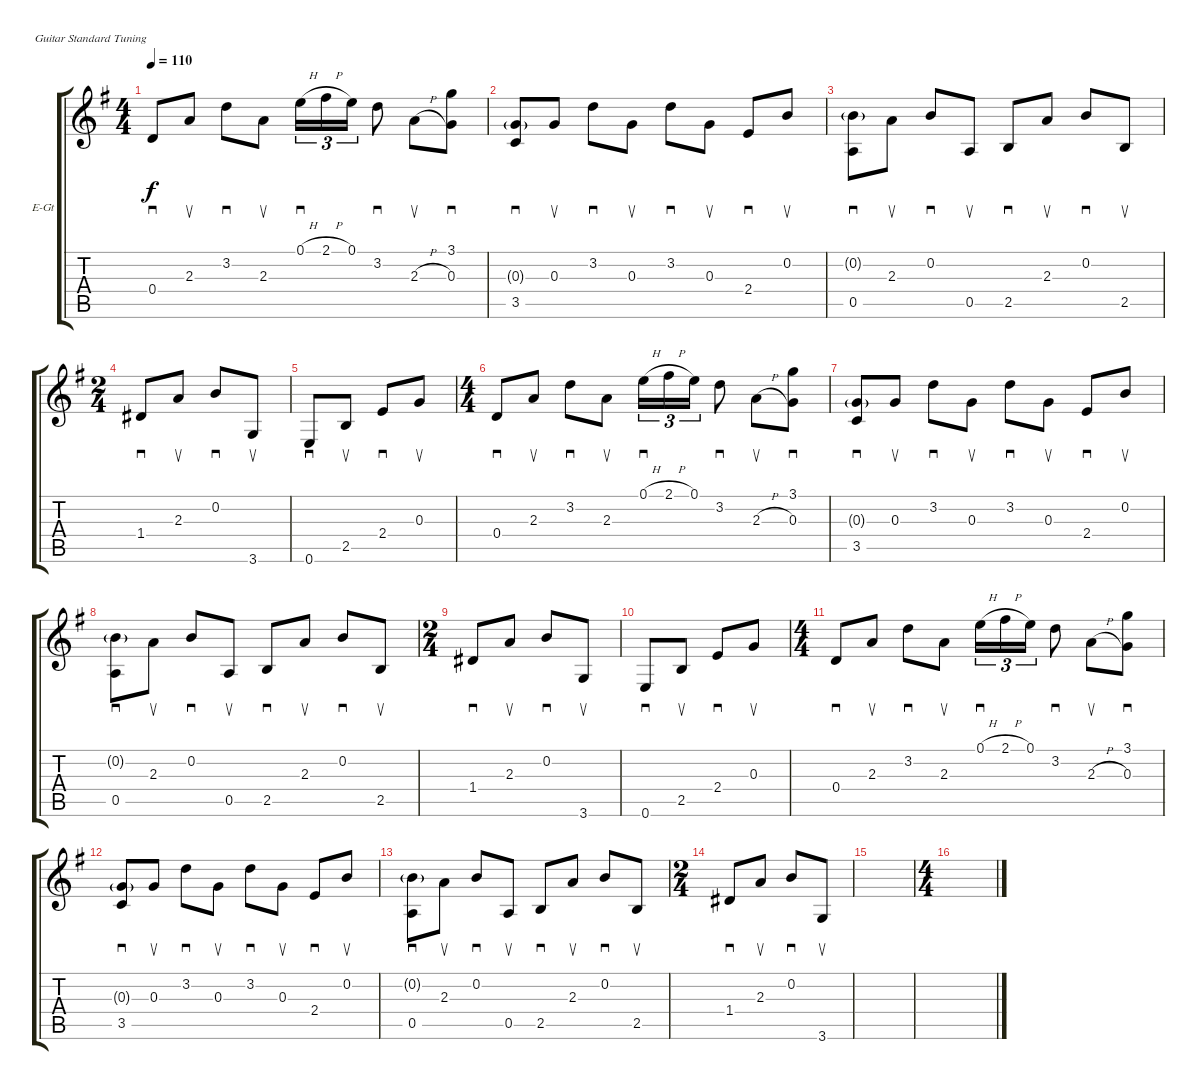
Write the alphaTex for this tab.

\defaultSystemsLayout 4
\bracketExtendMode groupsimilarinstruments
\firstSystemTrackNameOrientation horizontal
\otherSystemsTrackNameOrientation horizontal
\chordDiagramsInScore
\track ("clean" "E-Gt") {instrument electricguitarclean}
\staff {score tabs}
\tuning (E4 B3 G3 D3 A2 E2)
\ts (4 4)
\scale
0.471098
\tempo 110
\accidentals auto
\clef g2
\ottava regular
\simile none
\ks g
0.4.8{sd dy f} 2.3.8{su} 3.2.8{sd} 2.3.8{su} 0.1{h}.16{sd tu (3 2)} 2.1{h}.16{tu (3 2)} 0.1.16{tu (3 2)} 3.2.8{sd} 2.3{h}.8{su} (0.3 3.1).8{sd} |
\scale
0.148959 (0.3{g} 3.5).8{sd} 0.3.8{su} 3.2.8{sd} 0.3.8{su} 3.2.8{sd} 0.3.8{su} 2.4.8{sd} 0.2.8{su} |
\scale
0.177128 (0.5 0.2{g}).8{sd beam invert} 2.3.8{su} 0.2.8{sd} 0.5.8{su} 2.5.8{sd} 2.3.8{su} 0.2.8{sd} 2.5.8{su} |
\ts (2 4)
1.4.8{sd} 2.3.8{su} 0.2.8{sd} 3.6.8{su} |
\scale
0.131401 0.6.8{sd} 2.5.8{su} 2.4.8{sd} 0.3.8{su} |
\ts (4 4)
\scale
0.317009 0.4.8{sd} 2.3.8{su} 3.2.8{sd} 2.3.8{su} 0.1{h}.16{sd tu (3 2)} 2.1{h}.16{tu (3 2)} 0.1.16{tu (3 2)} 3.2.8{sd} 2.3{h}.8{su} (0.3 3.1).8{sd} |
\scale
0.174242 (0.3{g} 3.5).8{sd} 0.3.8{su} 3.2.8{sd} 0.3.8{su} 3.2.8{sd} 0.3.8{su} 2.4.8{sd} 0.2.8{su} |
\scale
0.379419 (0.5 0.2{g}).8{sd beam invert} 2.3.8{su} 0.2.8{sd} 0.5.8{su} 2.5.8{sd} 2.3.8{su} 0.2.8{sd} 2.5.8{su} |
\ts (2 4)
\scale
0.237766 1.4.8{sd} 2.3.8{su} 0.2.8{sd} 3.6.8{su} |
\scale
0.145904 0.6.8{sd} 2.5.8{su} 2.4.8{sd} 0.3.8{su} |
\ts (4 4)
\scale
0.351736 0.4.8{sd} 2.3.8{su} 3.2.8{sd} 2.3.8{su} 0.1{h}.16{sd tu (3 2)} 2.1{h}.16{tu (3 2)} 0.1.16{tu (3 2)} 3.2.8{sd} 2.3{h}.8{su} (0.3 3.1).8{sd} |
\scale
0.265691 (0.3{g} 3.5).8{sd} 0.3.8{su} 3.2.8{sd} 0.3.8{su} 3.2.8{sd} 0.3.8{su} 2.4.8{sd} 0.2.8{su} |
\scale
0.534982 (0.5 0.2{g}).8{sd beam invert} 2.3.8{su} 0.2.8{sd} 0.5.8{su} 2.5.8{sd} 2.3.8{su} 0.2.8{sd} 2.5.8{su} |
\ts (2 4)
\scale
0.212236 1.4.8{sd} 2.3.8{su} 0.2.8{sd} 3.6.8{su} |
\scale
0.139052 |
\ts (4 4)
